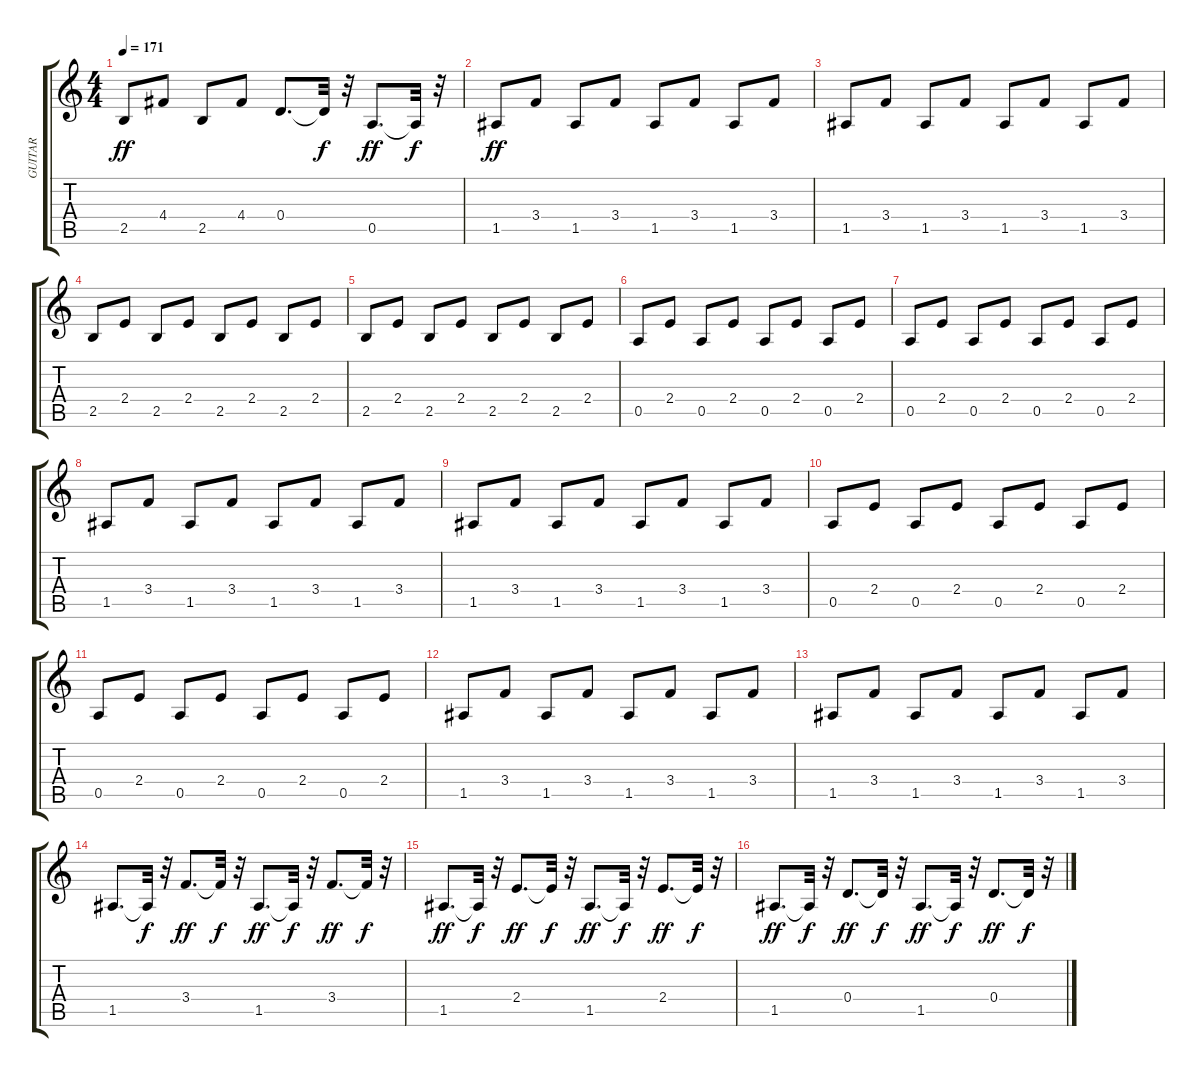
\track ("GUITAR" "GUITAR") {instrument electricguitarjazz}
\staff {score tabs}
\tuning (E4 B3 G3 D3 A2 E2) {hide}
\ts (4 4)
\tempo 171
\clef g2
\ks c
2.5.8{dy ff} 4.4.8 2.5.8 4.4.8 0.4.8{d} 0.4{t}.32{dy f} r.32 0.5.8{d dy ff} 0.5{t}.32{dy f} r.32 |
1.5.8{dy ff} 3.4.8 1.5.8 3.4.8 1.5.8 3.4.8 1.5.8 3.4.8 |
1.5.8 3.4.8 1.5.8 3.4.8 1.5.8 3.4.8 1.5.8 3.4.8 |
2.5.8 2.4.8 2.5.8 2.4.8 2.5.8 2.4.8 2.5.8 2.4.8 |
2.5.8 2.4.8 2.5.8 2.4.8 2.5.8 2.4.8 2.5.8 2.4.8 |
0.5.8 2.4.8 0.5.8 2.4.8 0.5.8 2.4.8 0.5.8 2.4.8 |
0.5.8 2.4.8 0.5.8 2.4.8 0.5.8 2.4.8 0.5.8 2.4.8 |
1.5.8 3.4.8 1.5.8 3.4.8 1.5.8 3.4.8 1.5.8 3.4.8 |
1.5.8 3.4.8 1.5.8 3.4.8 1.5.8 3.4.8 1.5.8 3.4.8 |
0.5.8 2.4.8 0.5.8 2.4.8 0.5.8 2.4.8 0.5.8 2.4.8 |
0.5.8 2.4.8 0.5.8 2.4.8 0.5.8 2.4.8 0.5.8 2.4.8 |
1.5.8 3.4.8 1.5.8 3.4.8 1.5.8 3.4.8 1.5.8 3.4.8 |
1.5.8 3.4.8 1.5.8 3.4.8 1.5.8 3.4.8 1.5.8 3.4.8 |
1.5.8{d} 1.5{t}.32{dy f} r.32 3.4.8{d dy ff} 3.4{t}.32{dy f} r.32 1.5.8{d dy ff} 1.5{t}.32{dy f} r.32 3.4.8{d dy ff} 3.4{t}.32{dy f} r.32 |
1.5.8{d dy ff} 1.5{t}.32{dy f} r.32 2.4.8{d dy ff} 2.4{t}.32{dy f} r.32 1.5.8{d dy ff} 1.5{t}.32{dy f} r.32 2.4.8{d dy ff} 2.4{t}.32{dy f} r.32 |
1.5.8{d dy ff} 1.5{t}.32{dy f} r.32 0.4.8{d dy ff} 0.4{t}.32{dy f} r.32 1.5.8{d dy ff} 1.5{t}.32{dy f} r.32 0.4.8{d dy ff} 0.4{t}.32{dy f} r.32
